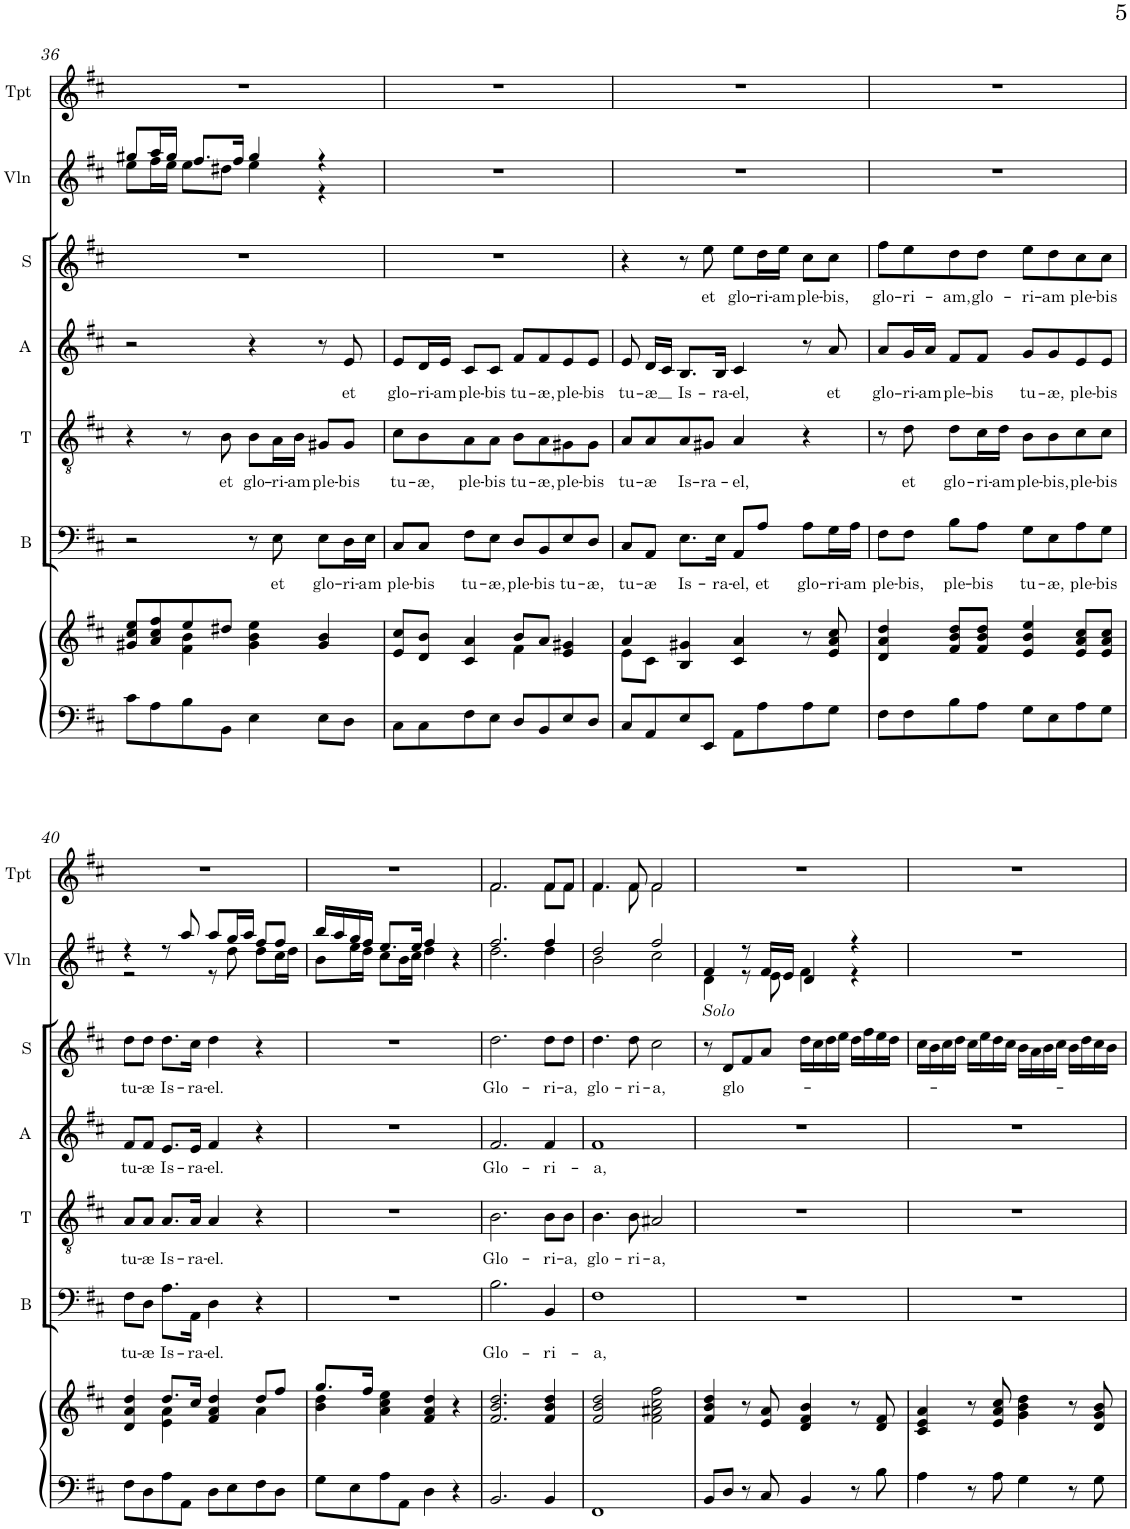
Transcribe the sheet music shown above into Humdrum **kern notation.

**kern	**kern	**kern	**text	**kern	**text	**kern	**text	**kern	**text	**kern	**kern
*part7	*part7	*part6	*part6	*part5	*part5	*part4	*part4	*part3	*part3	*part2	*part1
*staff8	*staff7	*staff6	*staff6	*staff5	*staff5	*staff4	*staff4	*staff3	*staff3	*staff2	*staff1
*I"Harpsichord	*	*I"B	*	*I"T	*	*I"A	*	*I"S	*	*I"Violin	*I"Trumpet
*I'Hpschd	*	*I'B	*	*I'T	*	*I'A	*	*I'S	*	*I'Vln	*I'Tpt
!!LO:PB:g=z
*clefF4	*clefG2	*clefF4	*	*clefGv2	*	*clefG2	*	*clefG2	*	*clefG2	*clefG2
*	*	*	*	*	*	*	*	*	*	*	*ITrd1c2
*k[f#c#]	*k[f#c#]	*k[f#c#]	*	*k[f#c#]	*	*k[f#c#]	*	*k[f#c#]	*	*k[f#c#]	*k[f#c#]
*M4/4	*M4/4	*M4/4	*	*M4/4	*	*M4/4	*	*M4/4	*	*M4/4	*M4/4
*met(c)	*met(c)	*met(c)	*	*met(c)	*	*met(c)	*	*met(c)	*	*met(c)	*met(c)
=36	=36	=36	=36	=36	=36	=36	=36	=36	=36	=36	=36
*	*^	*	*	*	*	*	*	*	*	*^	*
8c#\L	8g#X/ 8cc#/ 8ee/L	4ryy	2r	.	4r	.	2r	.	1r	.	8gg#X/L	8ee\L	1r
8A\	8a/ 8cc#/ 8ff#/	.	.	.	.	.	.	.	.	.	16aa/L	16ff#\L	.
.	.	.	.	.	.	.	.	.	.	.	16gg#/JJ	16ee\JJ	.
8B\	8ee/	4f#\ 4b\	.	.	8r	.	.	.	.	.	8.ff#/L	8ee\L	.
!	!	!	!	!	!	!LO:LY:b	!	!	!	!	!	!	!
8BB\J	8dd#X/J	.	.	.	8B\	et	.	.	.	.	.	8dd#X\J	.
.	.	.	.	.	.	.	.	.	.	.	16ff#/Jk	.	.
!	!	!	!	!	!	!LO:LY:b	!	!	!	!	!	!	!
4E\	4g#\ 4b\ 4ee\	2ryy	8r	.	8B\L	glo-	4r	.	.	.	4gg#/	4ee\	.
!	!	!	!	!LO:LY:b	!	!LO:LY:b	!	!	!	!	!	!	!
.	.	.	8E\	et	16A\L	-ri-	.	.	.	.	.	.	.
!	!	!	!	!	!	!LO:LY:b	!	!	!	!	!	!	!
.	.	.	.	.	16B\JJ	-am	.	.	.	.	.	.	.
!	!	!	!	!LO:LY:b	!	!LO:LY:b	!	!	!	!	!	!	!
8E\L	4g#/ 4b/	.	8E\L	glo-	8G#X/L	ple-	8r	.	.	.	4r	4r	.
!	!	!	!	!LO:LY:b	!	!LO:LY:b	!	!LO:LY:b	!	!	!	!	!
8D\J	.	.	16D\L	-ri-	8G#/J	-bis	8e/	et	.	.	.	.	.
!	!	!	!	!LO:LY:b	!	!	!	!	!	!	!	!	!
.	.	.	16E\JJ	-am	.	.	.	.	.	.	.	.	.
*	*	*	*	*	*	*	*	*	*	*	*v	*v	*
=37	=37	=37	=37	=37	=37	=37	=37	=37	=37	=37	=37	=37
!	!	!	!	!LO:LY:b	!	!LO:LY:b	!	!LO:LY:b	!	!	!	!
8C#\L	8e/ 8cc#/L	2ryy	8C#/L	ple-	8c#\L	tu-	8e/L	glo-	1r	.	1r	1r
!	!	!	!	!LO:LY:b	!	!LO:LY:b	!	!LO:LY:b	!	!	!	!
8C#\	8d/ 8b/J	.	8C#/J	-bis	8B\	-æ,	16d/L	-ri-	.	.	.	.
!	!	!	!	!	!	!	!	!LO:LY:b	!	!	!	!
.	.	.	.	.	.	.	16e/JJ	-am	.	.	.	.
!	!	!	!	!LO:LY:b	!	!LO:LY:b	!	!LO:LY:b	!	!	!	!
8F#\	4c#/ 4a/	.	8F#\L	tu-	8A\	ple-	8c#/L	ple-	.	.	.	.
!	!	!	!	!LO:LY:b	!	!LO:LY:b	!	!LO:LY:b	!	!	!	!
8E\J	.	.	8E\J	-æ,	8A\J	-bis	8c#/J	-bis	.	.	.	.
!	!	!	!	!LO:LY:b	!	!LO:LY:b	!	!LO:LY:b	!	!	!	!
8D/L	8b/L	4f#\	8D/L	ple-	8B\L	tu-	8f#/L	tu-	.	.	.	.
!	!	!	!	!LO:LY:b	!	!LO:LY:b	!	!LO:LY:b	!	!	!	!
8BB/	8a/J	.	8BB/	-bis	8A\	-æ,	8f#/	-æ,	.	.	.	.
!	!	!	!	!LO:LY:b	!	!LO:LY:b	!	!LO:LY:b	!	!	!	!
8E/	4e/ 4g#X/	4ryy	8E/	tu-	8G#X\	ple-	8e/	ple-	.	.	.	.
!	!	!	!	!LO:LY:b	!	!LO:LY:b	!	!LO:LY:b	!	!	!	!
8D/J	.	.	8D/J	-æ,	8G#\J	-bis	8e/J	-bis	.	.	.	.
=38	=38	=38	=38	=38	=38	=38	=38	=38	=38	=38	=38	=38
!	!	!	!	!LO:LY:b	!	!LO:LY:b	!	!LO:LY:b	!	!	!	!
8C#/L	4a/	8e\L	8C#/L	tu-	8A/L	tu-	8e/	tu-	4r	.	1r	1r
!	!	!	!	!LO:LY:b	!	!LO:LY:b	!	!LO:LY:b	!	!	!	!
8AA/	.	8c#\J	8AA/J	-æ	8A/	-æ	16d/LL	-æ	.	.	.	.
.	.	.	.	.	.	.	16c#/JJ	.	.	.	.	.
!	!	!	!	!LO:LY:b	!	!LO:LY:b	!	!LO:LY:b	!	!	!	!
8E/	4B/ 4g#X/	2.ryy	8.E\L	Is-	8A/	Is-	8.B/L	Is-	8r	.	.	.
!	!	!	!	!	!	!LO:LY:b	!	!	!	!LO:LY:b	!	!
8EE/J	.	.	.	.	8G#X/J	-ra-	.	.	8ee\	et	.	.
!	!	!	!	!LO:LY:b	!	!	!	!LO:LY:b	!	!	!	!
.	.	.	16E\Jk	-ra-	.	.	16B/Jk	-ra-	.	.	.	.
!	!	!	!	!LO:LY:b	!	!LO:LY:b	!	!LO:LY:b	!	!LO:LY:b	!	!
8AA\L	4c#/ 4a/	.	8AA/L	-el,	4A/	-el,	4c#/	-el,	8ee\L	glo-	.	.
!	!	!	!	!LO:LY:b	!	!	!	!	!	!LO:LY:b	!	!
8A\	.	.	8A/J	et	.	.	.	.	16dd\L	-ri-	.	.
!	!	!	!	!	!	!	!	!	!	!LO:LY:b	!	!
.	.	.	.	.	.	.	.	.	16ee\JJ	-am	.	.
!	!	!	!	!LO:LY:b	!	!	!	!	!	!LO:LY:b	!	!
8A\	8r	.	8A\L	glo-	4r	.	8r	.	8cc#\L	ple-	.	.
!	!	!	!	!LO:LY:b	!	!	!	!LO:LY:b	!	!LO:LY:b	!	!
8G\J	8e/ 8a/ 8cc#/	.	16G\L	-ri-	.	.	8a/	et	8cc#\J	-bis,	.	.
!	!	!	!	!LO:LY:b	!	!	!	!	!	!	!	!
.	.	.	16A\JJ	-am	.	.	.	.	.	.	.	.
*	*v	*v	*	*	*	*	*	*	*	*	*	*
=39	=39	=39	=39	=39	=39	=39	=39	=39	=39	=39	=39
!	!	!	!LO:LY:b	!	!	!	!LO:LY:b	!	!LO:LY:b	!	!
8F#\L	4d/ 4a/ 4dd/	8F#\L	ple-	8r	.	8a/L	glo-	8ff#\L	glo-	1r	1r
!	!	!	!LO:LY:b	!	!LO:LY:b	!	!LO:LY:b	!	!LO:LY:b	!	!
8F#\	.	8F#\J	-bis,	8d\	et	16g/L	-ri-	8ee\	-ri-	.	.
!	!	!	!	!	!	!	!LO:LY:b	!	!	!	!
.	.	.	.	.	.	16a/JJ	-am	.	.	.	.
!	!	!	!LO:LY:b	!	!LO:LY:b	!	!LO:LY:b	!	!LO:LY:b	!	!
8B\	8f#/ 8b/ 8dd/L	8B\L	ple-	8d\L	glo-	8f#/L	ple-	8dd\	-am,	.	.
!	!	!	!LO:LY:b	!	!LO:LY:b	!	!LO:LY:b	!	!LO:LY:b	!	!
8A\J	8f#/ 8b/ 8dd/J	8A\J	-bis	16c#\L	-ri-	8f#/J	-bis	8dd\J	glo-	.	.
!	!	!	!	!	!LO:LY:b	!	!	!	!	!	!
.	.	.	.	16d\JJ	-am	.	.	.	.	.	.
!	!	!	!LO:LY:b	!	!LO:LY:b	!	!LO:LY:b	!	!LO:LY:b	!	!
8G\L	4e/ 4b/ 4ee/	8G\L	tu-	8B\L	ple-	8g/L	tu-	8ee\L	-ri-	.	.
!	!	!	!LO:LY:b	!	!LO:LY:b	!	!LO:LY:b	!	!LO:LY:b	!	!
8E\	.	8E\	-æ,	8B\	-bis,	8g/	-æ,	8dd\	-am	.	.
!	!	!	!LO:LY:b	!	!LO:LY:b	!	!LO:LY:b	!	!LO:LY:b	!	!
8A\	8e/ 8a/ 8cc#/L	8A\	ple-	8c#\	ple-	8e/	ple-	8cc#\	ple-	.	.
!	!	!	!LO:LY:b	!	!LO:LY:b	!	!LO:LY:b	!	!LO:LY:b	!	!
8G\J	8e/ 8a/ 8cc#/J	8G\J	-bis	8c#\J	-bis	8e/J	-bis	8cc#\J	-bis	.	.
!!LO:LB:g=z
=40	=40	=40	=40	=40	=40	=40	=40	=40	=40	=40	=40
*	*^	*	*	*	*	*	*	*	*	*	*
!	!	!	!	!LO:LY:b	!	!LO:LY:b	!	!LO:LY:b	!	!LO:LY:b	!	!
*	*	*	*	*	*	*	*	*	*	*	*^	*
8F#\L	4d/ 4a/ 4dd/	4ryy	8F#\L	tu-	8A/L	tu-	8f#/L	tu-	8dd\L	tu-	4r	2r	1r
!	!	!	!	!LO:LY:b	!	!LO:LY:b	!	!LO:LY:b	!	!LO:LY:b	!	!	!
8D\	.	.	8D\J	-æ	8A/J	-æ	8f#/J	-æ	8dd\J	-æ	.	.	.
!	!	!	!	!LO:LY:b	!	!LO:LY:b	!	!LO:LY:b	!	!LO:LY:b	!	!	!
8A\	8.dd/L	4e\ 4a\	8.A\L	Is-	8.A/L	Is-	8.e/L	Is-	8.dd\L	Is-	8r	.	.
8AA\J	.	.	.	.	.	.	.	.	.	.	8aa/	.	.
!	!	!	!	!LO:LY:b	!	!LO:LY:b	!	!LO:LY:b	!	!LO:LY:b	!	!	!
.	16cc#/Jk	.	16AA\Jk	-ra-	16A/Jk	-ra-	16e/Jk	-ra-	16cc#\Jk	-ra-	.	.	.
!	!	!	!	!LO:LY:b	!	!LO:LY:b	!	!LO:LY:b	!	!LO:LY:b	!	!	!
8D\L	4f#/ 4a/ 4dd/	4ryy	4D\	-el.	4A/	-el.	4f#/	-el.	4dd\	-el.	8aa/L	8r	.
8E\	.	.	.	.	.	.	.	.	.	.	16gg/L	8dd\	.
.	.	.	.	.	.	.	.	.	.	.	16aa/JJ	.	.
8F#\	8dd/L	4a\	4r	.	4r	.	4r	.	4r	.	8ff#/L	8dd\L	.
8D\J	8ff#/J	.	.	.	.	.	.	.	.	.	8ff#/J	16cc#\L	.
.	.	.	.	.	.	.	.	.	.	.	.	16dd\JJ	.
=41	=41	=41	=41	=41	=41	=41	=41	=41	=41	=41	=41	=41	=41
8G\L	8.gg/L	4b\ 4dd\	1r	.	1r	.	1r	.	1r	.	16bb/LL	8b\L	1r
.	.	.	.	.	.	.	.	.	.	.	16aa/	.	.
8E\	.	.	.	.	.	.	.	.	.	.	16gg/	16ee\L	.
.	16ff#/Jk	.	.	.	.	.	.	.	.	.	16ff#/JJ	16dd\JJ	.
8A\	4a\ 4cc#\ 4ee\	2.ryy	.	.	.	.	.	.	.	.	8.ee/L	8cc#\L	.
8AA\J	.	.	.	.	.	.	.	.	.	.	.	16b\L	.
.	.	.	.	.	.	.	.	.	.	.	16ee/Jk	16cc#\JJ	.
4D\	4f#/ 4a/ 4dd/	.	.	.	.	.	.	.	.	.	4ff#/	4dd\	.
4r	4r	.	.	.	.	.	.	.	.	.	4r	4ryy	.
*	*v	*v	*	*	*	*	*	*	*	*	*	*	*
=42	=42	=42	=42	=42	=42	=42	=42	=42	=42	=42	=42	=42
!	!	!	!LO:LY:b	!	!LO:LY:b	!	!LO:LY:b	!	!LO:LY:b	!	!	!
*	*	*	*	*	*	*	*	*	*	*	*	*^
2.BB/	2.f#/ 2.b/ 2.dd/	2.B\	Glo-	2.B\	Glo-	2.f#/	Glo-	2.dd\	Glo-	2.ff#/	2.dd\	2.f#/	2.f#\
!	!	!	!LO:LY:b	!	!LO:LY:b	!	!LO:LY:b	!	!LO:LY:b	!	!	!	!
4BB/	4f#/ 4b/ 4dd/	4BB/	-ri-	8B\L	-ri-	4f#/	-ri-	8dd\L	-ri-	4ff#/	4dd\	8f#/L	8f#\L
!	!	!	!	!	!LO:LY:b	!	!	!	!LO:LY:b	!	!	!	!
.	.	.	.	8B\J	-a,	.	.	8dd\J	-a,	.	.	8f#/J	8f#\J
=43	=43	=43	=43	=43	=43	=43	=43	=43	=43	=43	=43	=43	=43
!	!	!	!LO:LY:b	!	!LO:LY:b	!	!LO:LY:b	!	!LO:LY:b	!	!	!	!
1FF#	2f#/ 2b/ 2dd/	1F#	-a,	4.B\	glo-	1f#	-a,	4.dd\	glo-	2dd/	2b\	4.f#/	4.f#\
!	!	!	!	!	!LO:LY:b	!	!	!	!LO:LY:b	!	!	!	!
.	.	.	.	8B\	-ri-	.	.	8dd\	-ri-	.	.	8f#/	8f#\
!	!	!	!	!	!LO:LY:b	!	!	!	!LO:LY:b	!	!	!	!
.	2f#\ 2a#X\ 2cc#\ 2ff#\	.	.	2A#X/	-a,	.	.	2cc#\	-a,	2ff#/	2cc#\	2f#/	2f#\
*	*	*	*	*	*	*	*	*	*	*	*	*v	*v
=44	=44	=44	=44	=44	=44	=44	=44	=44	=44	=44	=44	=44
8BB/L	4f#/ 4b/ 4dd/	1r	.	1r	.	1r	.	8r	.	4f#/	4d\	1r
!	!	!	!	!	!	!	!	!LO:TX:a:i:t=Solo	!	!	!	!
!	!	!	!	!	!	!	!	!	!LO:LY:b	!	!	!
8D/J	.	.	.	.	.	.	.	8d/L	glo-	.	.	.
8r	8r	.	.	.	.	.	.	8f#/	.	8r	8r	.
8C#/	8e/ 8a/	.	.	.	.	.	.	8a/J	.	16f#/LL	8e\	.
.	.	.	.	.	.	.	.	.	.	16e/JJ	.	.
4BB/	4d/ 4f#/ 4b/	.	.	.	.	.	.	16dd\LL	.	4d/	4f#\	.
.	.	.	.	.	.	.	.	16cc#\	.	.	.	.
.	.	.	.	.	.	.	.	16dd\	.	.	.	.
.	.	.	.	.	.	.	.	16ee\JJ	.	.	.	.
8r	8r	.	.	.	.	.	.	16dd\LL	.	4r	4r	.
.	.	.	.	.	.	.	.	16ff#\	.	.	.	.
8B\	8d/ 8f#/	.	.	.	.	.	.	16ee\	.	.	.	.
.	.	.	.	.	.	.	.	16dd\JJ	.	.	.	.
*	*	*	*	*	*	*	*	*	*	*v	*v	*
=45	=45	=45	=45	=45	=45	=45	=45	=45	=45	=45	=45
4A\	4c#/ 4e/ 4a/	1r	.	1r	.	1r	.	16cc#\LL	.	1r	1r
.	.	.	.	.	.	.	.	16b\	.	.	.
.	.	.	.	.	.	.	.	16cc#\	.	.	.
.	.	.	.	.	.	.	.	16dd\JJ	.	.	.
8r	8r	.	.	.	.	.	.	16cc#\LL	.	.	.
.	.	.	.	.	.	.	.	16ee\	.	.	.
8A\	8e/ 8a/ 8cc#/	.	.	.	.	.	.	16dd\	.	.	.
.	.	.	.	.	.	.	.	16cc#\JJ	.	.	.
4G\	4g\ 4b\ 4dd\	.	.	.	.	.	.	16b\LL	.	.	.
.	.	.	.	.	.	.	.	16a\	.	.	.
.	.	.	.	.	.	.	.	16b\	.	.	.
.	.	.	.	.	.	.	.	16cc#\JJ	.	.	.
8r	8r	.	.	.	.	.	.	16b\LL	.	.	.
.	.	.	.	.	.	.	.	16dd\	.	.	.
8G\	8d/ 8g/ 8b/	.	.	.	.	.	.	16cc#\	.	.	.
.	.	.	.	.	.	.	.	16b\JJ	.	.	.
=	=	=	=	=	=	=	=	=	=	=	=
*-	*-	*-	*-	*-	*-	*-	*-	*-	*-	*-	*-
